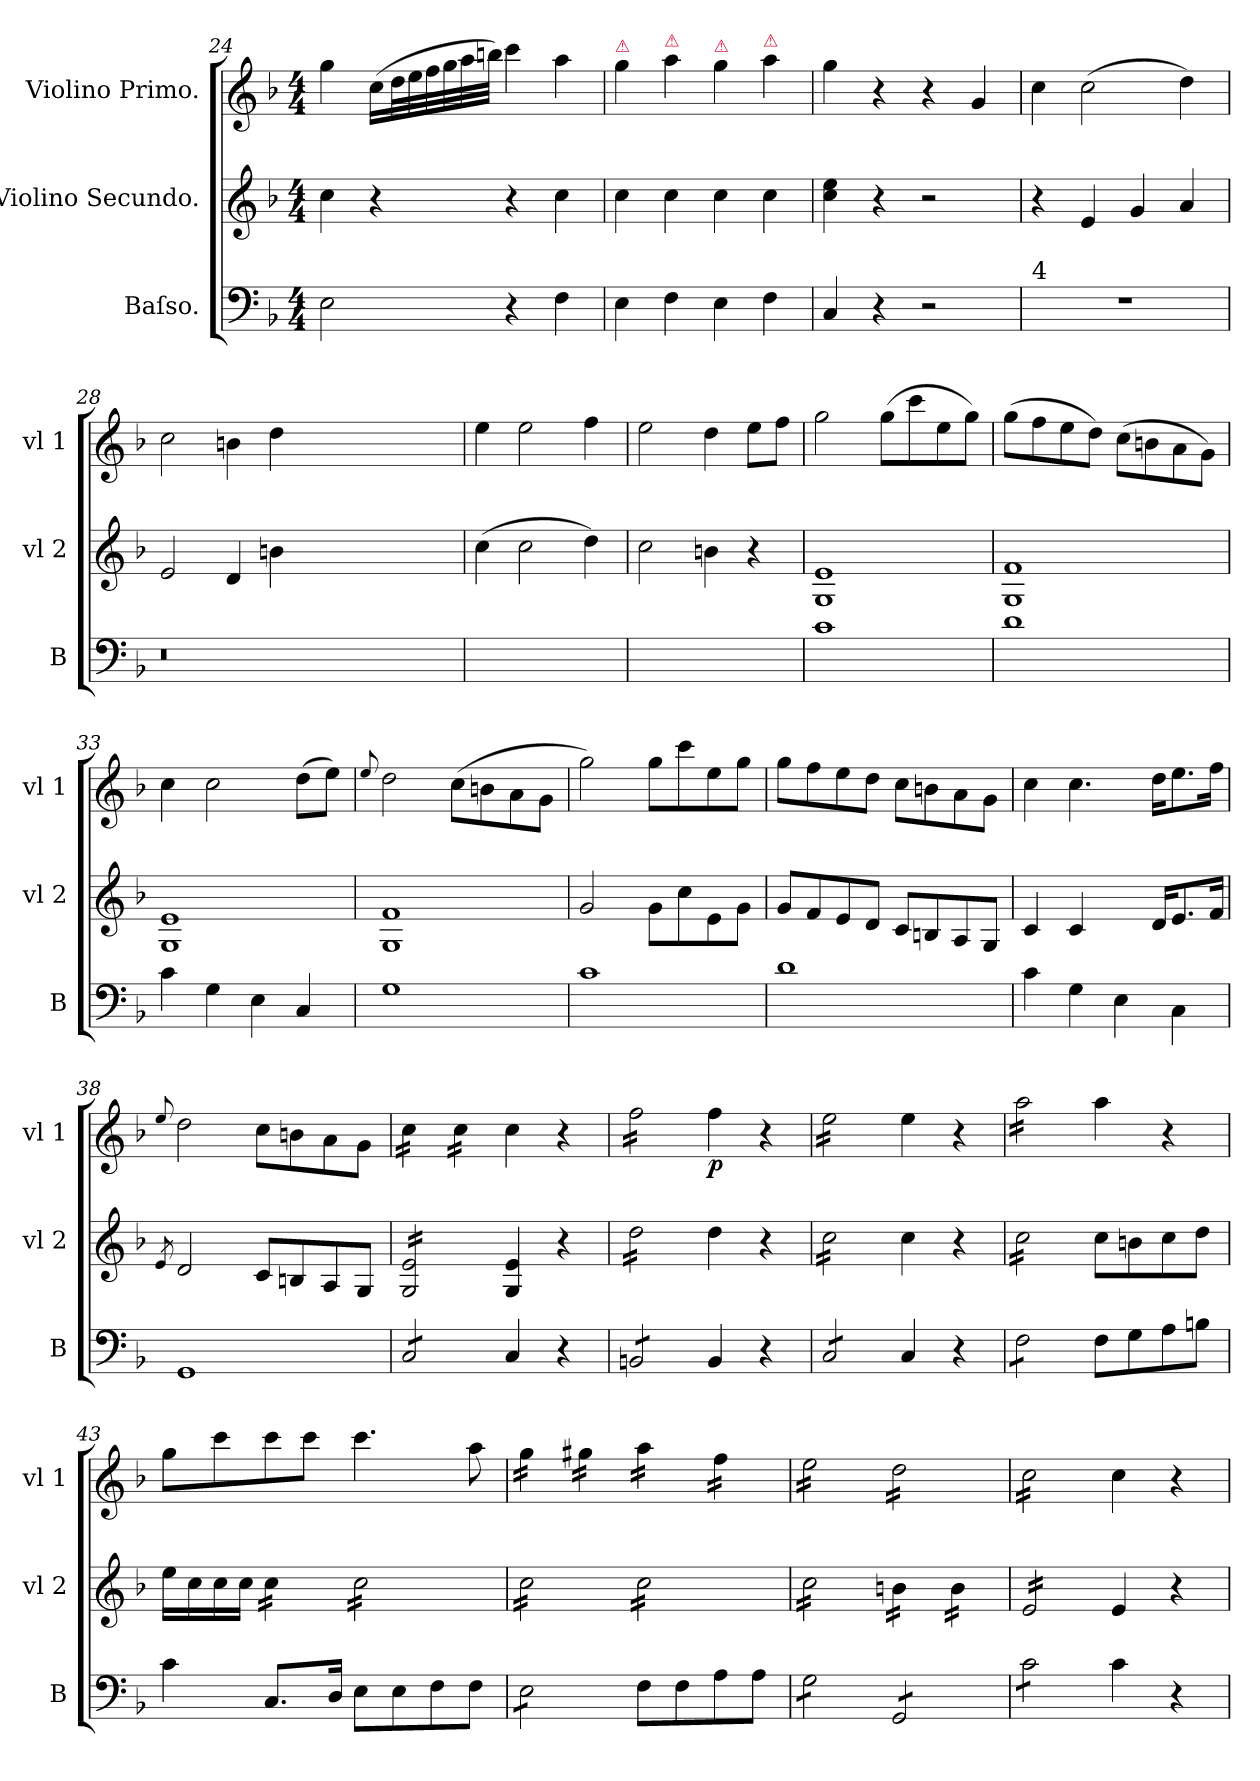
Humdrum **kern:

**kern	**kern	**kern	**dynam
*part3	*part2	*part1	*part1
*staff3	*staff2	*staff1	*staff1
*I"Baſso.	*I"Violino Secundo.	*I"Violino Primo.	*
*I'B	*I'vl 2	*I'vl 1	*
*clefF4	*clefG2	*clefG2	*
*k[b-]	*k[b-]	*k[b-]	*
*F:	*F:	*F:	*
*M4/4	*M4/4	*M4/4	*
=24	=24	=24	=24
2E\	4cc\	4gg\	.
.	4r	(16cc\LL	.
.	.	32dd\L	.
.	.	32ee\	.
.	.	32ff\	.
.	.	32gg\	.
.	.	32aa\	.
.	.	32bbn\JJJ)	.
4r	4r	4ccc\	.
4F\	4cc\	4aa\	.
=25	=25	=25	=25
!	!	!LO:TX:a:color=crimson:t=⚠	!
4E\	4cc\	4gg\	.
!	!	!LO:TX:a:color=crimson:t=⚠	!
4F\	4cc\	4aa\	.
!	!	!LO:TX:a:color=crimson:t=⚠	!
4E\	4cc\	4gg\	.
!	!	!LO:TX:a:color=crimson:t=⚠	!
4F\	4cc\	4aa\	.
=26	=26	=26	=26
4C/	4cc\ 4ee\	4gg\	.
4r	4r	4r	.
2r	2r	4r	.
.	.	4g/	.
=27	=27	=27	=27
!LO:TX:a:t=4	!	!	!
1r	4r	4cc\	.
.	4e/	(2cc\	.
.	4g/	.	.
.	4a/	4dd\)	.
=28	=28	=28	=28
0.r	2e/	2cc\	.
.	4d/	4bn\	.
.	4bn\	4dd\	.
.	0ryy	0ryy	.
=29	=29	=29	=29
1ryy	(4cc\	4ee\	.
.	2cc\	2ee\	.
.	4dd\)	4ff\	.
=30	=30	=30	=30
1ryy	2cc\	2ee\	.
.	4bn\	4dd\	.
.	4r	8ee\L	.
.	.	8ff\J	.
=31	=31	=31	=31
1c	1G 1e	2gg\	.
.	.	(8gg\L	.
.	.	8ccc\	.
.	.	8ee\	.
.	.	8gg\J)	.
=32	=32	=32	=32
1d	1G 1f	(8gg\L	.
.	.	8ff\	.
.	.	8ee\	.
.	.	8dd\J)	.
.	.	(8cc\L	.
.	.	8bn\	.
.	.	8a\	.
.	.	8g\J)	.
=33	=33	=33	=33
4c\	1G 1e	4cc\	.
4G\	.	2cc\	.
4E\	.	.	.
4C/	.	(8dd\L	.
.	.	8ee\J)	.
=34	=34	=34	=34
.	.	8qqee/	.
1G	1G 1f	2dd\	.
.	.	(8cc\L	.
.	.	8bn\	.
.	.	8a\	.
.	.	8g\J	.
=35	=35	=35	=35
1c	2g/	2gg\)	.
.	8g\L	8gg\L	.
.	8cc\	8ccc\	.
.	8e\	8ee\	.
.	8g\J	8gg\J	.
=36	=36	=36	=36
1d	8g/L	8gg\L	.
.	8f/	8ff\	.
.	8e/	8ee\	.
.	8d/J	8dd\J	.
.	8c/L	8cc\L	.
.	8Bn/	8bn\	.
.	8A/	8a\	.
.	8G/J	8g\J	.
=37	=37	=37	=37
4c\	4c/	4cc\	.
!	!LO:N:vis=4	!LO:N:vis=4.	!
4G\	4..c/	4..cc\	.
4E\	.	.	.
.	16d/KL	16dd\KL	.
4C\	8.e/	8.ee\	.
.	16f/Jk	16ff\Jk	.
=38	=38	=38	=38
.	8qe/	8qqee/	.
1GG	2d/	2dd\	.
.	8c/L	8cc\L	.
.	8Bn/	8bn\	.
.	8A/	8a\	.
.	8G/J	8g\J	.
=39	=39	=39	=39
*tremolo	*	*	*
*	*tremolo	*	*
*	*	*tremolo	*
8C/L	16G/ 16e/LL	16cc\LL	for.
.	16G/ 16e/	16cc\	.
8C/	16G/ 16e/	16cc\	.
.	16G/ 16e/	16cc\JJ	.
8C/	16G/ 16e/	16cc\LL	.
.	16G/ 16e/	16cc\	.
8C/J	16G/ 16e/	16cc\	.
*Xtremolo	*	*	*
.	16G/ 16e/JJ	16cc\JJ	.
*	*	*Xtremolo	*
*	*Xtremolo	*	*
4C/	4G/ 4e/	4cc\	.
4r	4r	4r	.
=40	=40	=40	=40
*tremolo	*	*	*
*	*tremolo	*	*
*	*	*tremolo	*
8BBn/L	16dd\LL	16ff\LL	.
.	16dd\	16ff\	.
8BBn/	16dd\	16ff\	.
.	16dd\	16ff\	.
8BBn/	16dd\	16ff\	.
.	16dd\	16ff\	.
8BBn/J	16dd\	16ff\	.
*Xtremolo	*	*	*
.	16dd\JJ	16ff\JJ	.
*	*	*Xtremolo	*
*	*Xtremolo	*	*
4BB/	4dd\	4ff\	p.
4r	4r	4r	.
=41	=41	=41	=41
*tremolo	*	*	*
*	*tremolo	*	*
*	*	*tremolo	*
8C/L	16cc\LL	16ee\LL	.
.	16cc\	16ee\	.
8C/	16cc\	16ee\	.
.	16cc\	16ee\	.
8C/	16cc\	16ee\	.
.	16cc\	16ee\	.
8C/J	16cc\	16ee\	.
*Xtremolo	*	*	*
.	16cc\JJ	16ee\JJ	.
*	*	*Xtremolo	*
*	*Xtremolo	*	*
4C/	4cc\	4ee\	.
4r	4r	4r	.
=42	=42	=42	=42
*tremolo	*	*	*
*	*tremolo	*	*
*	*	*tremolo	*
8F\L	16cc\LL	16aa\LL	.
.	16cc\	16aa\	.
8F\	16cc\	16aa\	.
.	16cc\	16aa\	.
8F\	16cc\	16aa\	.
.	16cc\	16aa\	.
8F\J	16cc\	16aa\	.
*Xtremolo	*	*	*
.	16cc\JJ	16aa\JJ	.
*	*	*Xtremolo	*
*	*Xtremolo	*	*
8F\L	8cc\L	4aa\	.
8G\	8bn\	.	.
8A\	8cc\	4r	.
8Bn\J	8dd\J	.	.
=43	=43	=43	=43
4c\	16ee\LL	8gg\L	.
.	16cc\	.	.
.	16cc\	8ccc\	.
.	16cc\JJ	.	.
*	*tremolo	*	*
8.C/L	16cc\LL	8ccc\	.
.	16cc\	.	.
.	16cc\	8ccc\J	.
16D/Jk	16cc\JJ	.	.
8E\L	16cc\LL	4.ccc\	.
.	16cc\	.	.
8E\	16cc\	.	.
.	16cc\	.	.
8F\	16cc\	.	.
.	16cc\	.	.
8F\J	16cc\	8aa\	.
.	16cc\JJ	.	.
=44	=44	=44	=44
*tremolo	*	*	*
*	*	*tremolo	*
8E\L	16cc\LL	16gg\LL	.
.	16cc\	16gg\	.
8E\	16cc\	16gg\	.
.	16cc\	16gg\JJ	.
8E\	16cc\	16gg#X\LL	.
.	16cc\	16gg#X\	.
8E\J	16cc\	16gg#X\	.
*Xtremolo	*	*	*
.	16cc\JJ	16gg#X\JJ	.
8F\L	16cc\LL	16aa\LL	.
.	16cc\	16aa\	.
8F\	16cc\	16aa\	.
.	16cc\	16aa\JJ	.
8A\	16cc\	16ff\LL	.
.	16cc\	16ff\	.
8A\J	16cc\	16ff\	.
.	16cc\JJ	16ff\JJ	.
=45	=45	=45	=45
*tremolo	*	*	*
8G\L	16cc\LL	16ee\LL	.
.	16cc\	16ee\	.
8G\	16cc\	16ee\	.
.	16cc\	16ee\	.
8G\	16cc\	16ee\	.
.	16cc\	16ee\	.
8G\J	16cc\	16ee\	.
.	16cc\JJ	16ee\JJ	.
8GG/L	16bn\LL	16dd\LL	.
.	16bn\	16dd\	.
8GG/	16bn\	16dd\	.
.	16bn\JJ	16dd\	.
8GG/	16b\LL	16dd\	.
.	16b\	16dd\	.
8GG/J	16b\	16dd\	.
.	16b\JJ	16dd\JJ	.
=46	=46	=46	=46
8c\L	16e/LL	16cc\LL	.
.	16e/	16cc\	.
8c\	16e/	16cc\	.
.	16e/	16cc\	.
8c\	16e/	16cc\	.
.	16e/	16cc\	.
8c\J	16e/	16cc\	.
*Xtremolo	*	*	*
.	16e/JJ	16cc\JJ	.
*	*	*Xtremolo	*
*	*Xtremolo	*	*
4c\	4e/	4cc\	.
4r	4r	4r	.
=	=	=	=
*-	*-	*-	*-
